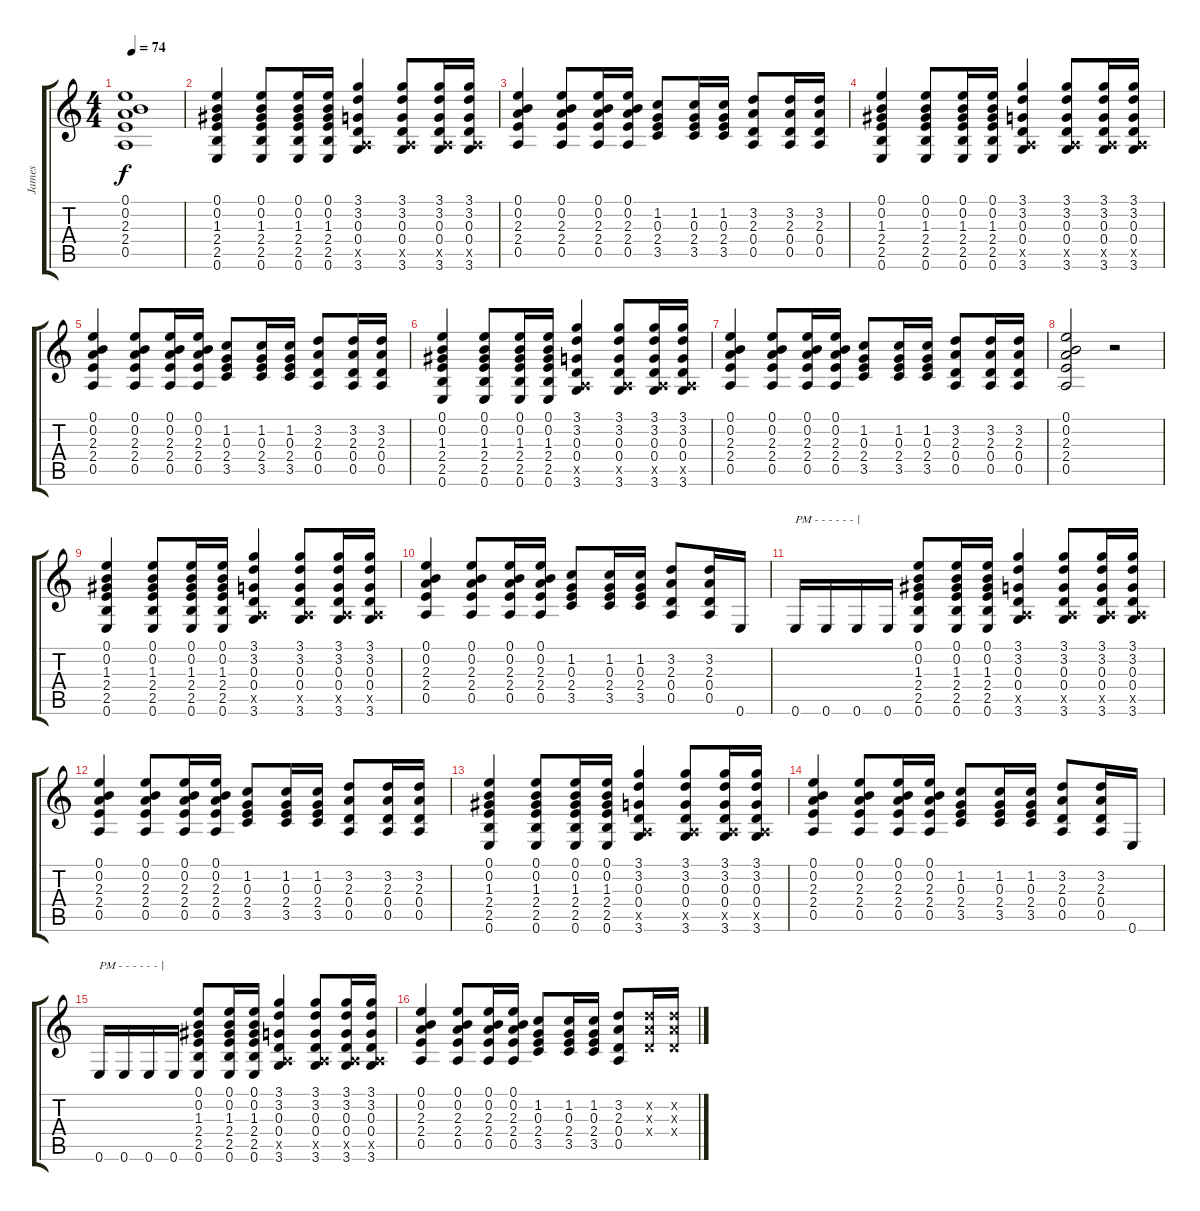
\track ("James" "James") {instrument distortionguitar}
\staff {score tabs}
\tuning (E4 B3 G3 D3 A2 E2) {hide}
\ts (4 4)
\tempo 74
\clef g2
\ks c
(0.1{t} 0.2{t} 2.3{t} 2.4{t} 0.5{t}).1{dy f} |
(0.1 0.2 1.3 2.4 2.5 0.6).4 (0.1 0.2 1.3 2.4 2.5 0.6).8 (0.1 0.2 1.3 2.4 2.5 0.6).16 (0.1 0.2 1.3 2.4 2.5 0.6).16 (3.1 3.2 0.3 0.4 0.5{x} 3.6).4 (3.1 3.2 0.3 0.4 0.5{x} 3.6).8 (3.1 3.2 0.3 0.4 0.5{x} 3.6).16 (3.1 3.2 0.3 0.4 0.5{x} 3.6).16 |
(0.1 0.2 2.3 2.4 0.5).4 (0.1 0.2 2.3 2.4 0.5).8 (0.1 0.2 2.3 2.4 0.5).16 (0.1 0.2 2.3 2.4 0.5).16 (1.2 0.3 2.4 3.5).8 (1.2 0.3 2.4 3.5).16 (1.2 0.3 2.4 3.5).16 (3.2 2.3 0.4 0.5).8 (3.2 2.3 0.4 0.5).16 (3.2 2.3 0.4 0.5).16 |
(0.1 0.2 1.3 2.4 2.5 0.6).4 (0.1 0.2 1.3 2.4 2.5 0.6).8 (0.1 0.2 1.3 2.4 2.5 0.6).16 (0.1 0.2 1.3 2.4 2.5 0.6).16 (3.1 3.2 0.3 0.4 0.5{x} 3.6).4 (3.1 3.2 0.3 0.4 0.5{x} 3.6).8 (3.1 3.2 0.3 0.4 0.5{x} 3.6).16 (3.1 3.2 0.3 0.4 0.5{x} 3.6).16 |
(0.1 0.2 2.3 2.4 0.5).4 (0.1 0.2 2.3 2.4 0.5).8 (0.1 0.2 2.3 2.4 0.5).16 (0.1 0.2 2.3 2.4 0.5).16 (1.2 0.3 2.4 3.5).8 (1.2 0.3 2.4 3.5).16 (1.2 0.3 2.4 3.5).16 (3.2 2.3 0.4 0.5).8 (3.2 2.3 0.4 0.5).16 (3.2 2.3 0.4 0.5).16 |
(0.1 0.2 1.3 2.4 2.5 0.6).4 (0.1 0.2 1.3 2.4 2.5 0.6).8 (0.1 0.2 1.3 2.4 2.5 0.6).16 (0.1 0.2 1.3 2.4 2.5 0.6).16 (3.1 3.2 0.3 0.4 0.5{x} 3.6).4 (3.1 3.2 0.3 0.4 0.5{x} 3.6).8 (3.1 3.2 0.3 0.4 0.5{x} 3.6).16 (3.1 3.2 0.3 0.4 0.5{x} 3.6).16 |
(0.1 0.2 2.3 2.4 0.5).4 (0.1 0.2 2.3 2.4 0.5).8 (0.1 0.2 2.3 2.4 0.5).16 (0.1 0.2 2.3 2.4 0.5).16 (1.2 0.3 2.4 3.5).8 (1.2 0.3 2.4 3.5).16 (1.2 0.3 2.4 3.5).16 (3.2 2.3 0.4 0.5).8 (3.2 2.3 0.4 0.5).16 (3.2 2.3 0.4 0.5).16 |
(0.1 0.2 2.3 2.4 0.5).2 r.2 |
(0.1 0.2 1.3 2.4 2.5 0.6).4 (0.1 0.2 1.3 2.4 2.5 0.6).8 (0.1 0.2 1.3 2.4 2.5 0.6).16 (0.1 0.2 1.3 2.4 2.5 0.6).16 (3.1 3.2 0.3 0.4 0.5{x} 3.6).4 (3.1 3.2 0.3 0.4 0.5{x} 3.6).8 (3.1 3.2 0.3 0.4 0.5{x} 3.6).16 (3.1 3.2 0.3 0.4 0.5{x} 3.6).16 |
(0.1 0.2 2.3 2.4 0.5).4 (0.1 0.2 2.3 2.4 0.5).8 (0.1 0.2 2.3 2.4 0.5).16 (0.1 0.2 2.3 2.4 0.5).16 (1.2 0.3 2.4 3.5).8 (1.2 0.3 2.4 3.5).16 (1.2 0.3 2.4 3.5).16 (3.2 2.3 0.4 0.5).8 (3.2 2.3 0.4 0.5).16 0.6.16 |
0.6.16{txt "PM - - - - - - |"} 0.6.16 0.6.16 0.6.16 (0.1 0.2 1.3 2.4 2.5 0.6).8 (0.1 0.2 1.3 2.4 2.5 0.6).16 (0.1 0.2 1.3 2.4 2.5 0.6).16 (3.1 3.2 0.3 0.4 0.5{x} 3.6).4 (3.1 3.2 0.3 0.4 0.5{x} 3.6).8 (3.1 3.2 0.3 0.4 0.5{x} 3.6).16 (3.1 3.2 0.3 0.4 0.5{x} 3.6).16 |
(0.1 0.2 2.3 2.4 0.5).4 (0.1 0.2 2.3 2.4 0.5).8 (0.1 0.2 2.3 2.4 0.5).16 (0.1 0.2 2.3 2.4 0.5).16 (1.2 0.3 2.4 3.5).8 (1.2 0.3 2.4 3.5).16 (1.2 0.3 2.4 3.5).16 (3.2 2.3 0.4 0.5).8 (3.2 2.3 0.4 0.5).16 (3.2 2.3 0.4 0.5).16 |
(0.1 0.2 1.3 2.4 2.5 0.6).4 (0.1 0.2 1.3 2.4 2.5 0.6).8 (0.1 0.2 1.3 2.4 2.5 0.6).16 (0.1 0.2 1.3 2.4 2.5 0.6).16 (3.1 3.2 0.3 0.4 0.5{x} 3.6).4 (3.1 3.2 0.3 0.4 0.5{x} 3.6).8 (3.1 3.2 0.3 0.4 0.5{x} 3.6).16 (3.1 3.2 0.3 0.4 0.5{x} 3.6).16 |
(0.1 0.2 2.3 2.4 0.5).4 (0.1 0.2 2.3 2.4 0.5).8 (0.1 0.2 2.3 2.4 0.5).16 (0.1 0.2 2.3 2.4 0.5).16 (1.2 0.3 2.4 3.5).8 (1.2 0.3 2.4 3.5).16 (1.2 0.3 2.4 3.5).16 (3.2 2.3 0.4 0.5).8 (3.2 2.3 0.4 0.5).16 0.6.16 |
0.6.16{txt "PM - - - - - - |"} 0.6.16 0.6.16 0.6.16 (0.1 0.2 1.3 2.4 2.5 0.6).8 (0.1 0.2 1.3 2.4 2.5 0.6).16 (0.1 0.2 1.3 2.4 2.5 0.6).16 (3.1 3.2 0.3 0.4 0.5{x} 3.6).4 (3.1 3.2 0.3 0.4 0.5{x} 3.6).8 (3.1 3.2 0.3 0.4 0.5{x} 3.6).16 (3.1 3.2 0.3 0.4 0.5{x} 3.6).16 |
(0.1 0.2 2.3 2.4 0.5).4 (0.1 0.2 2.3 2.4 0.5).8 (0.1 0.2 2.3 2.4 0.5).16 (0.1 0.2 2.3 2.4 0.5).16 (1.2 0.3 2.4 3.5).8 (1.2 0.3 2.4 3.5).16 (1.2 0.3 2.4 3.5).16 (3.2 2.3 0.4 0.5).8 (3.2{x} 2.3{x} 0.4{x}).16 (3.2{x} 2.3{x} 0.4{x}).16
